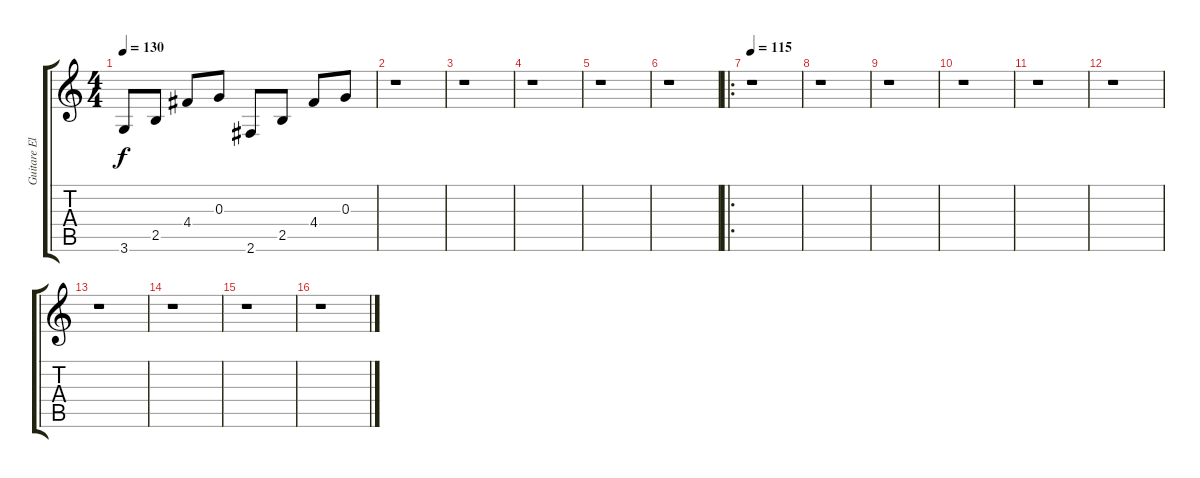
\track ("Guitare Electrique" "Guitare El") {instrument distortionguitar}
\staff {score tabs}
\tuning (E4 B3 G3 D3 A2 E2) {hide}
\ts (4 4)
\tempo 130
\clef g2
\ks c
3.6.8{dy f} 2.5.8 4.4.8 0.3.8 2.6.8 2.5.8 4.4.8 0.3.8 |
r.1 |
r.1 |
r.1 |
r.1 |
r.1 |
\ro
\tempo 115
r.1 |
r.1 |
r.1 |
r.1 |
r.1 |
r.1 |
r.1 |
r.1 |
r.1 |
r.1
